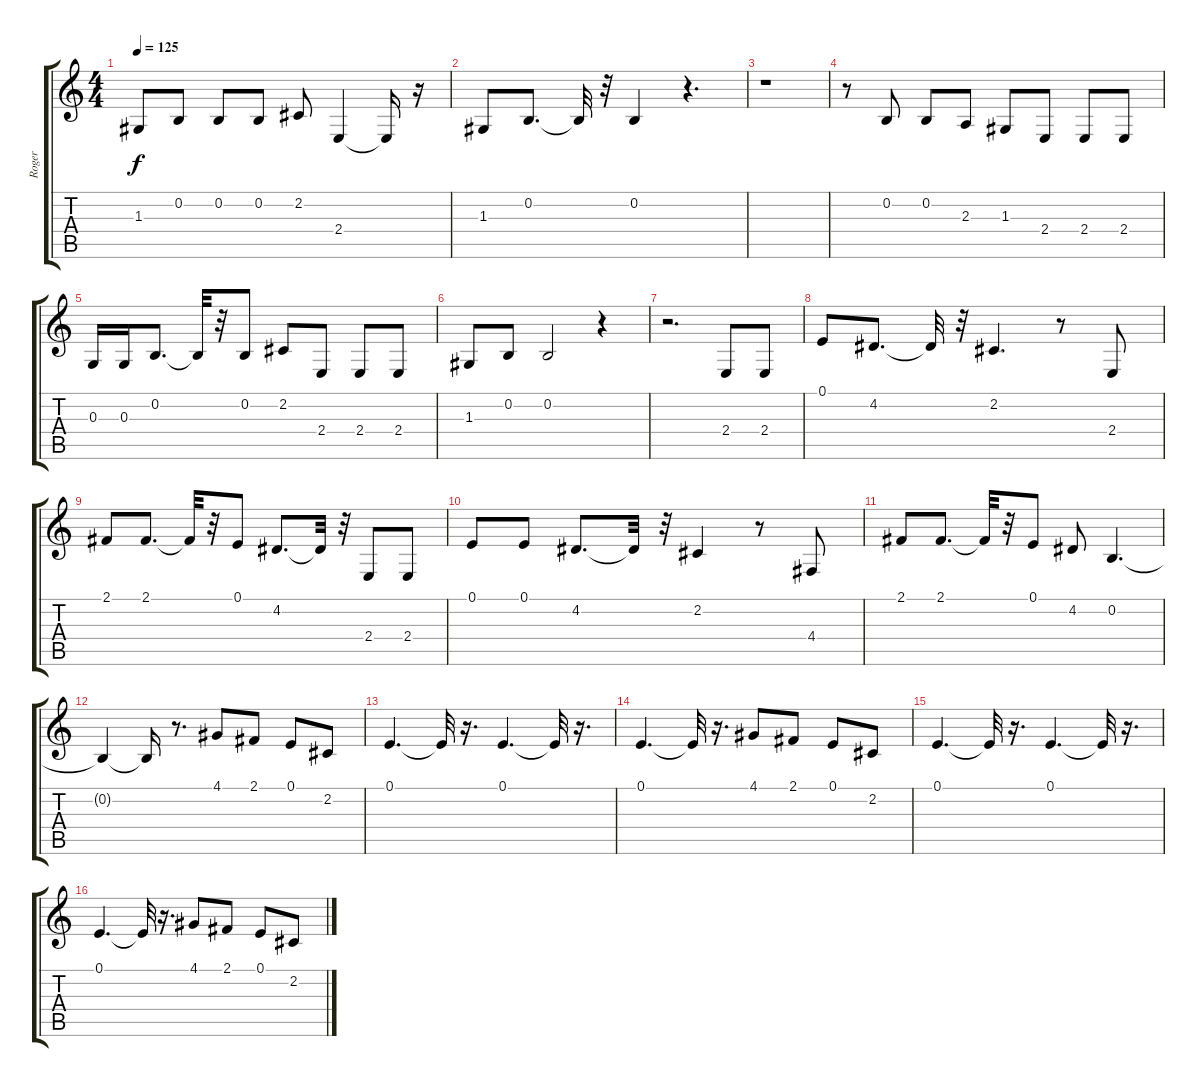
\track ("Roger" "Roger") {instrument lead8bassandlead}
\staff {score tabs}
\tuning (E4 B3 G3 D3 A2 E2) {hide}
\ts (4 4)
\tempo 125
\clef g2
\ks c
1.3.8{dy f} 0.2.8 0.2.8 0.2.8 2.2.8 2.4.4 2.4{t}.16 r.16 |
1.3.8 0.2.8{d} 0.2{t}.32 r.32 0.2.4 r.4{d} |
r.1 |
r.8 0.2.8 0.2.8 2.3.8 1.3.8 2.4.8 2.4.8 2.4.8 |
0.3.16 0.3.16 0.2.8{d} 0.2{t}.32 r.32 0.2.8 2.2.8 2.4.8 2.4.8 2.4.8 |
1.3.8 0.2.8 0.2.2 r.4 |
r.2{d} 2.4.8 2.4.8 |
0.1.8 4.2.8{d} 4.2{t}.32 r.32 2.2.4{d} r.8 2.4.8 |
2.1.8 2.1.8{d} 2.1{t}.32 r.32 0.1.8 4.2.8{d} 4.2{t}.32 r.32 2.4.8 2.4.8 |
0.1.8 0.1.8 4.2.8{d} 4.2{t}.32 r.32 2.2.4 r.8 4.4.8 |
2.1.8 2.1.8{d} 2.1{t}.32 r.32 0.1.8 4.2.8 0.2.4{d} |
0.2{t}.4 0.2{t}.16 r.8{d} 4.1.8 2.1.8 0.1.8 2.2.8 |
0.1.4{d} 0.1{t}.32 r.16{d} 0.1.4{d} 0.1{t}.32 r.16{d} |
0.1.4{d} 0.1{t}.32 r.16{d} 4.1.8 2.1.8 0.1.8 2.2.8 |
0.1.4{d} 0.1{t}.32 r.16{d} 0.1.4{d} 0.1{t}.32 r.16{d} |
0.1.4{d} 0.1{t}.32 r.16{d} 4.1.8 2.1.8 0.1.8 2.2.8
